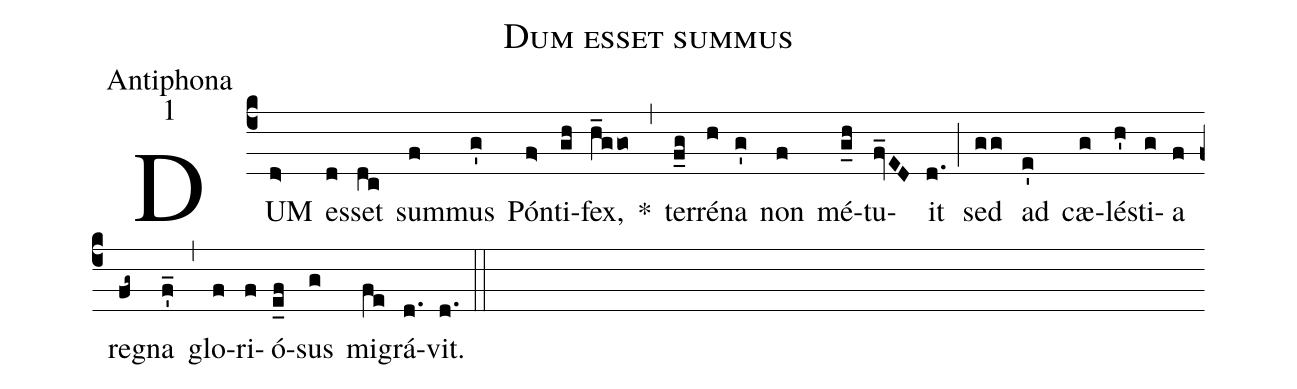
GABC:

name:Dum esset summus;
office-part:Antiphona;
mode:1;
%%
(c4)
DUM(d>) es(d)set(dc) sum(f)mus(g') Pón(f>)ti(gh)fex,(h_ggo>) *(,)
ter(f_g)ré(h)na(g') non(f) mé(g_h)tu(fv_ED)it(d.) (;)
sed(gg) ad(e') cæ(g)lé(h')sti(g)a(f) re(fg~)gna(f'_) (,)
glo(f)ri(f)ó(e_f)sus(g) mi(fe)grá(d.)vit.(d.) (::)
